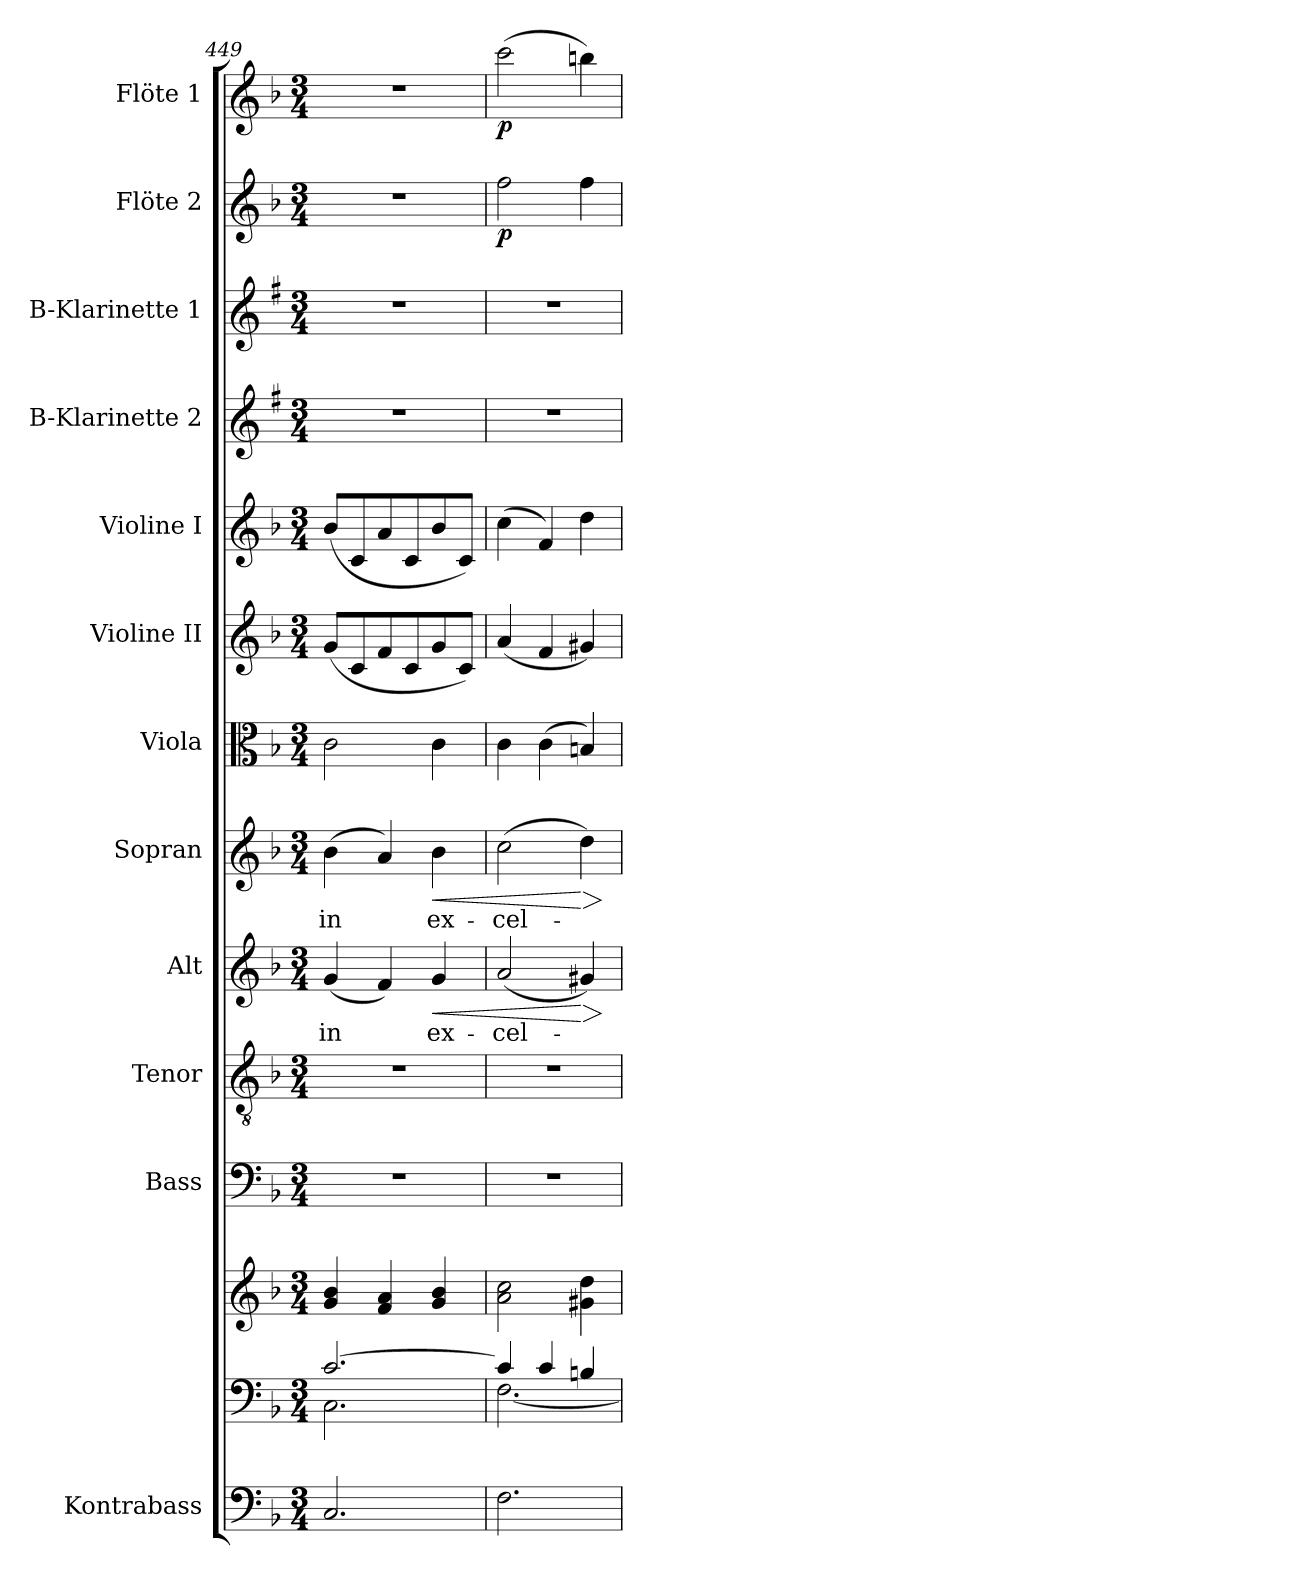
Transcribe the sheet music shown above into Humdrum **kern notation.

**kern	**kern	**kern	**kern	**kern	**kern	**text	**dynam	**kern	**text	**dynam	**kern	**kern	**kern	**kern	**kern	**kern	**dynam	**kern	**dynam
*part13	*part12	*part12	*part11	*part10	*part9	*part9	*part9	*part8	*part8	*part8	*part7	*part6	*part5	*part4	*part3	*part2	*part2	*part1	*part1
*staff14	*staff13	*staff12	*staff11	*staff10	*staff9	*staff9	*staff9	*staff8	*staff8	*staff8	*staff7	*staff6	*staff5	*staff4	*staff3	*staff2	*staff2	*staff1	*staff1
*I"Kontrabass	*	*	*I"Bass	*I"Tenor	*I"Alt	*	*	*I"Sopran	*	*	*I"Viola	*I"Violine II	*I"Violine I	*I"B-Klarinette 2	*I"B-Klarinette 1	*I"Flöte 2	*	*I"Flöte 1	*
*I'Kb.	*	*	*I'B.	*I'T.	*I'A.	*	*	*I'S.	*	*	*I'Vla.	*I'Vl. II	*I'Vl. I	*I'B Kl. 2	*I'B Kl. 1	*I'Fl. 2	*	*I'Fl. 1	*
!!LO:PB:g=z
*clefF4	*clefF4	*clefG2	*clefF4	*clefGv2	*clefG2	*	*	*clefG2	*	*	*clefC3	*clefG2	*clefG2	*clefG2	*clefG2	*clefG2	*	*clefG2	*
*ITrd7c12	*	*	*	*	*	*	*	*	*	*	*	*	*	*ITrd1c2	*ITrd1c2	*	*	*	*
*k[b-]	*k[b-]	*k[b-]	*k[b-]	*k[b-]	*k[b-]	*	*	*k[b-]	*	*	*k[b-]	*k[b-]	*k[b-]	*k[b-]	*k[b-]	*k[b-]	*	*k[b-]	*
*F:	*F:	*F:	*F:	*F:	*F:	*	*	*F:	*	*	*F:	*F:	*F:	*F:	*F:	*F:	*	*F:	*
*M3/4	*M3/4	*M3/4	*M3/4	*M3/4	*M3/4	*	*	*M3/4	*	*	*M3/4	*M3/4	*M3/4	*M3/4	*M3/4	*M3/4	*	*M3/4	*
=449	=449	=449	=449	=449	=449	=449	=449	=449	=449	=449	=449	=449	=449	=449	=449	=449	=449	=449	=449
*	*^	*	*	*	*	*	*	*	*	*	*	*	*	*	*	*	*	*	*
!	!	!	!	!	!	!	!LO:LY:b	!	!	!LO:LY:b	!	!	!	!	!	!	!	!	!	!
2.CC/	[>2.c/	2.C\	4g/ 4b-/	2.r	2.r	(<4g/	in	.	(>4b-\	in	.	2c\	(<8g/L	(<8b-/L	2.r	2.r	2.r	.	2.r	.
.	.	.	.	.	.	.	.	.	.	.	.	.	8c/	8c/	.	.	.	.	.	.
.	.	.	4f/ 4a/	.	.	4f/)	.	.	4a/)	.	.	.	8f/	8a/	.	.	.	.	.	.
.	.	.	.	.	.	.	.	.	.	.	.	.	8c/	8c/	.	.	.	.	.	.
!	!	!	!	!	!	!	!LO:LY:b	!LO:HP:b	!	!LO:LY:b	!LO:HP:b	!	!	!	!	!	!	!	!	!
.	.	.	4g/ 4b-/	.	.	4g/	ex-	<	4b-\	ex-	<	4c\	8g/	8b-/	.	.	.	.	.	.
.	.	.	.	.	.	.	.	.	.	.	.	.	8c/J)	8c/J)	.	.	.	.	.	.
=450	=450	=450	=450	=450	=450	=450	=450	=450	=450	=450	=450	=450	=450	=450	=450	=450	=450	=450	=450	=450
!	!	!	!	!	!	!	!LO:LY:b	!	!	!LO:LY:b	!	!	!	!	!	!	!	!LO:DY:b	!	!LO:DY:b
2.FF\	4c/]	[<2.F\	2a\ 2cc\	2.r	2.r	(<2a/	-cel-	.	(>2cc\	-cel-	.	4c\	(<4a/	(>4cc\	2.r	2.r	2ff\	p	(>2ccc\	p
.	4c/	.	.	.	.	.	.	.	.	.	.	(>4c\	4f/	4f/)	.	.	.	.	.	.
!	!	!	!	!	!	!	!	!LO:HP:n=1:b	!	!	!LO:HP:n=1:b	!	!	!	!	!	!	!	!	!
.	4Bn/	.	4g#X\ 4dd\	.	.	4g#X/)	.	[ >	4dd\)	.	[ >	4Bn/)	4g#X/)	4dd\	.	.	4ff\	.	4bbn\)	.
*	*v	*v	*	*	*	*	*	*	*	*	*	*	*	*	*	*	*	*	*	*
.	.	.	.	.	.	.	]	.	.	]	.	.	.	.	.	.	.	.	.
=	=	=	=	=	=	=	=	=	=	=	=	=	=	=	=	=	=	=	=
*-	*-	*-	*-	*-	*-	*-	*-	*-	*-	*-	*-	*-	*-	*-	*-	*-	*-	*-	*-
